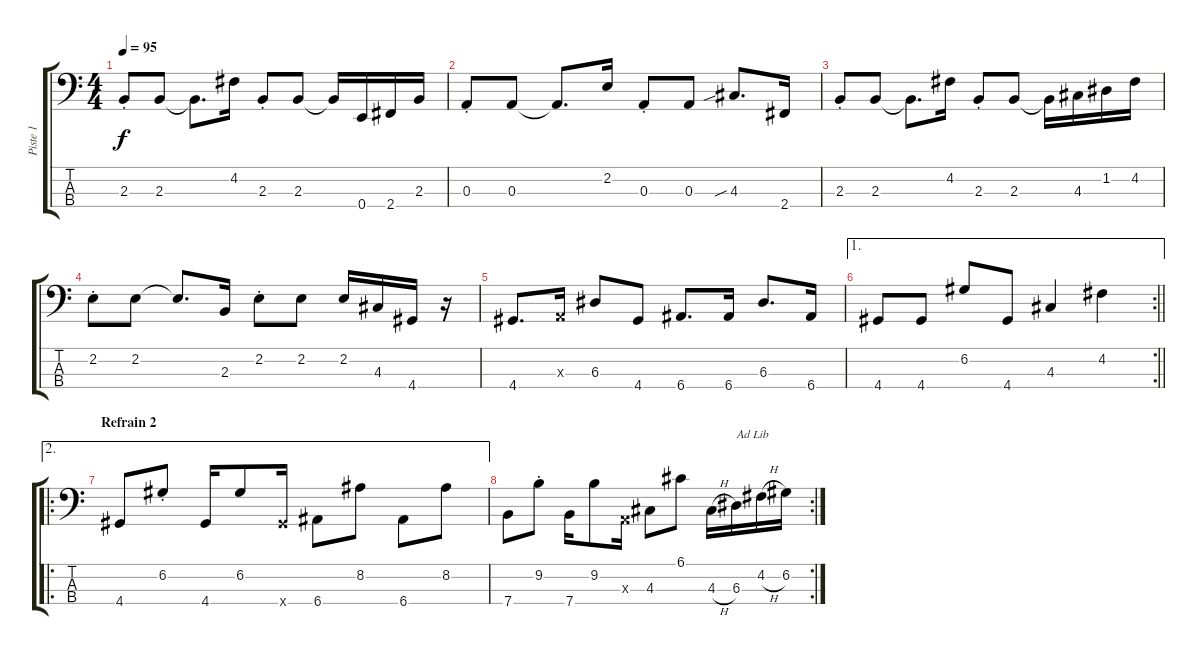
\track ("Piste 1" "Piste 1") {instrument electricbassfinger}
\staff {score tabs}
\tuning (G2 D2 A1 E1) {hide}
\ts (4 4)
\tempo 95
\clef f4
\ks c
2.3{st}.8{dy f} 2.3.8 2.3{t}.8{d} 4.2.16 2.3{st}.8 2.3.8 2.3{t}.16 0.4.16 2.4.16 2.3.16 |
0.3{st}.8 0.3.8 0.3{t}.8{d} 2.2.16 0.3{st}.8 0.3.8 4.3{sib}.8{d} 2.4.16 |
2.3{st}.8 2.3.8 2.3{t}.8{d} 4.2.16 2.3{st}.8 2.3.8 2.3{t}.16 4.3.16 1.2.16 4.2.16 |
2.2{st}.8 2.2.8 2.2{t}.8{d} 2.3.16 2.2{st}.8 2.2.8 2.2.16 4.3.16 4.4.16 r.16 |
4.4.8{d} 0.3{x}.16 6.3.8 4.4.8 6.4.8{d} 6.4.16 6.3.8{d} 6.4.16 |
\ae 1
\rc 2
\barLineRight lightlight
4.4.8 4.4.8 6.2.8 4.4.8 4.3.4 4.2.4 |
\ae 2
\ro
\section ("" "Refrain 2")
4.4.8 6.2{st}.8 4.4.16 6.2.8 4.4{x}.16 6.4.8 8.2.8 6.4.8 8.2.8 |
\rc 2
7.4.8 9.2{st}.8 7.4.16 9.2.8 0.3{x}.16 4.3.8 6.1.8 4.3{h}.16 6.3.16{txt "Ad Lib"} 4.2{h}.16 6.2.16
